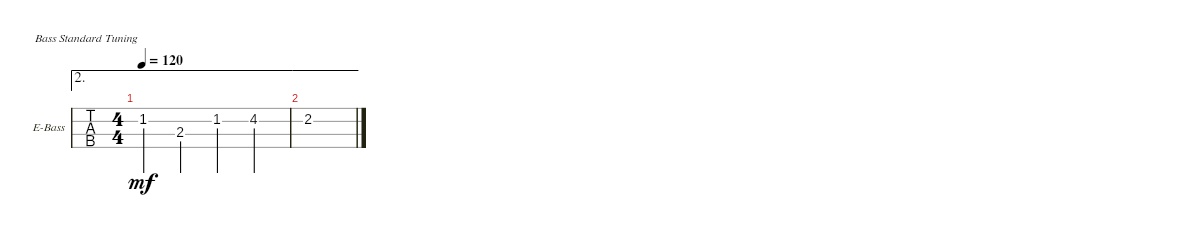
\bracketExtendMode groupsimilarinstruments
\firstSystemTrackNameOrientation horizontal
\otherSystemsTrackNameOrientation horizontal
\track ("Electric Bass" "E-Bass") {instrument electricbassfinger}
\staff {tabs}
\tuning (G2 D2 A1 E1)
\ae 2
\ts (4 4)
\tempo 120
\clef f4
\ks c
1.2.4{dy mf} 2.3.4 1.2.4 4.2.4 |
\ae 2
2.2.1
